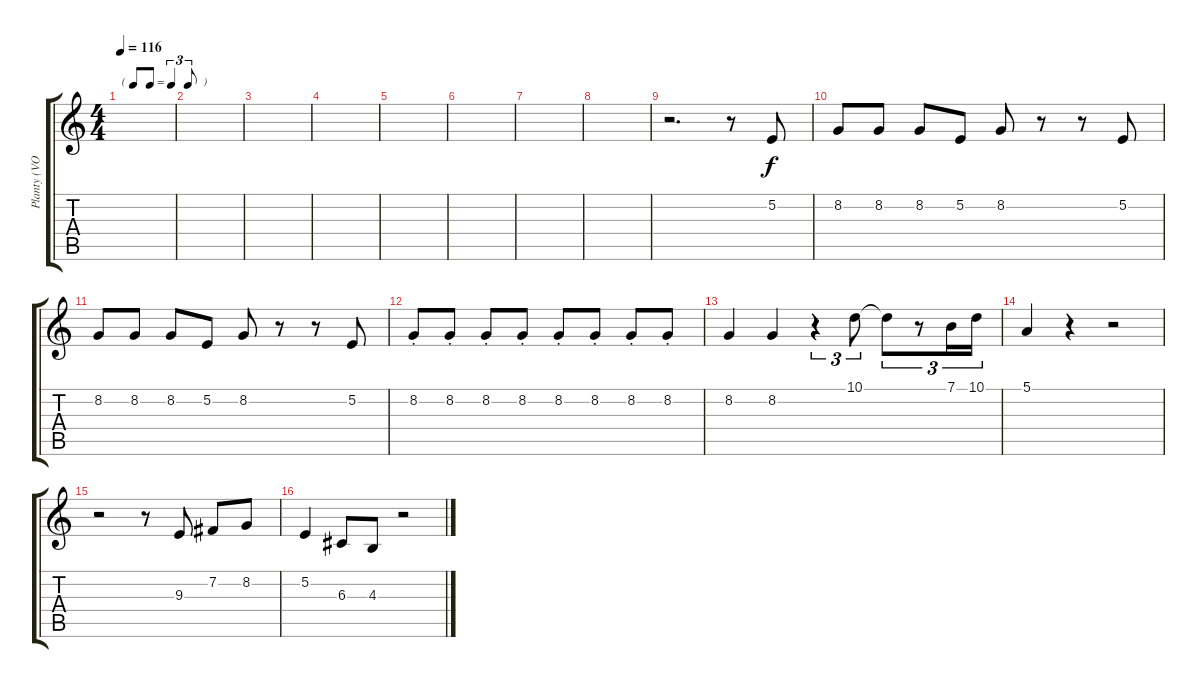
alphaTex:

\track ("Planty (VOCALS)" "Planty (VO") {instrument flute}
\staff {score tabs}
\tuning (E4 B3 G3 D3 A2 E2) {hide}
\ts (4 4)
\tf triplet8th
\tempo 116
\clef g2
\ks c
|
|
|
|
|
|
|
|
r.2{d} r.8 5.2.8 |
8.2.8 8.2.8 8.2.8 5.2.8 8.2.8 r.8 r.8 5.2.8 |
8.2.8 8.2.8 8.2.8 5.2.8 8.2.8 r.8 r.8 5.2.8 |
8.2{st}.8 8.2{st}.8 8.2{st}.8 8.2{st}.8 8.2{st}.8 8.2{st}.8 8.2{st}.8 8.2{st}.8 |
8.2.4 8.2.4 r.4{tu (3 2)} 10.1.8{tu (3 2)} 10.1{t}.8{tu (3 2)} r.8{tu (3 2)} 7.1.16{tu (3 2)} 10.1.16{tu (3 2)} |
5.1.4 r.4 r.2 |
r.2 r.8 9.3.8 7.2.8 8.2.8 |
5.2.4 6.3.8 4.3.8 r.2
